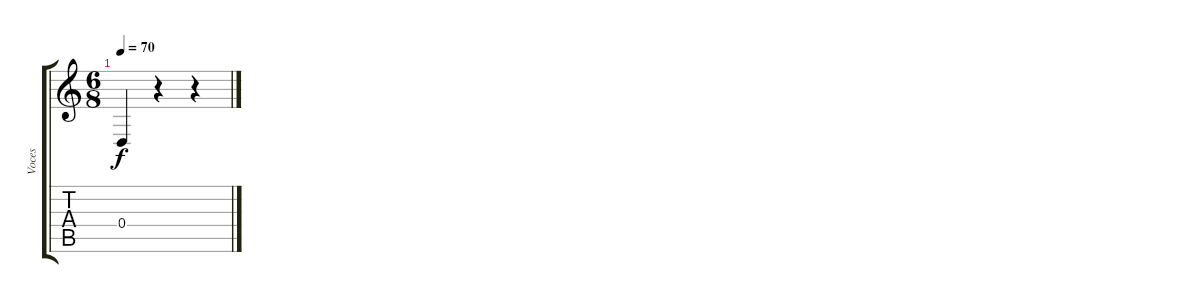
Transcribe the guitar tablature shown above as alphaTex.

\track ("Voces" "Voces") {instrument synthstrings2}
\staff {score tabs}
\tuning (E4 B3 G3 D3 A2 E2) {hide}
\ts (6 8)
\tempo 70
\clef g2
\ks c
0.4.4{dy f} r.4 r.4
